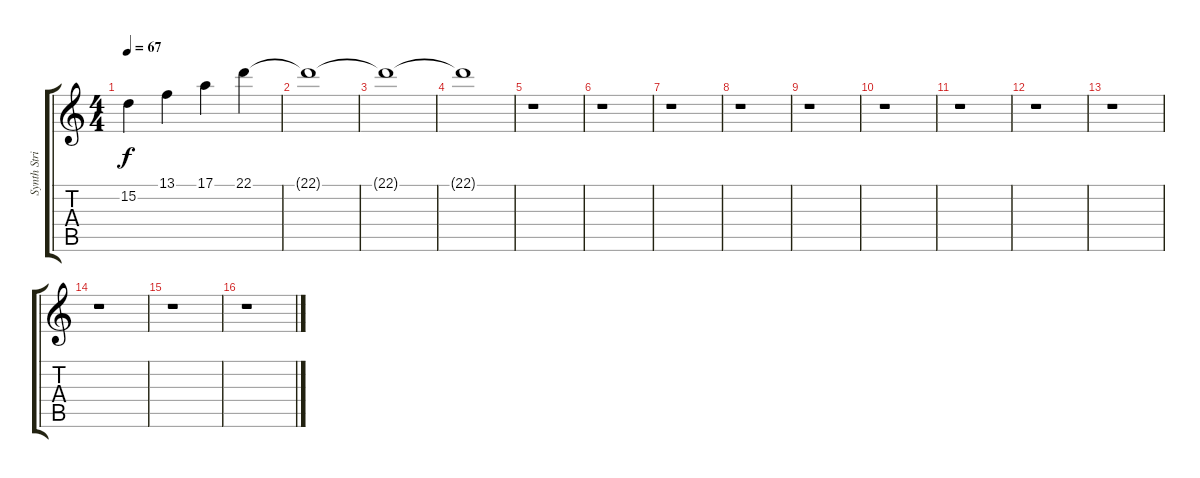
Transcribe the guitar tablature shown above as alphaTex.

\track ("Synth String" "Synth Stri") {instrument synthstrings1}
\staff {score tabs}
\tuning (E4 B3 G3 D3 A2 E2) {hide}
\ts (4 4)
\tempo 67
\clef g2
\ks c
15.2.4{dy f instrument synthstrings1} 13.1.4 17.1.4 22.1.4 |
22.1{t}.1 |
22.1{t}.1 |
22.1{t}.1 |
r.1 |
r.1 |
r.1 |
r.1 |
r.1 |
r.1 |
r.1 |
r.1 |
r.1 |
r.1 |
r.1 |
r.1
